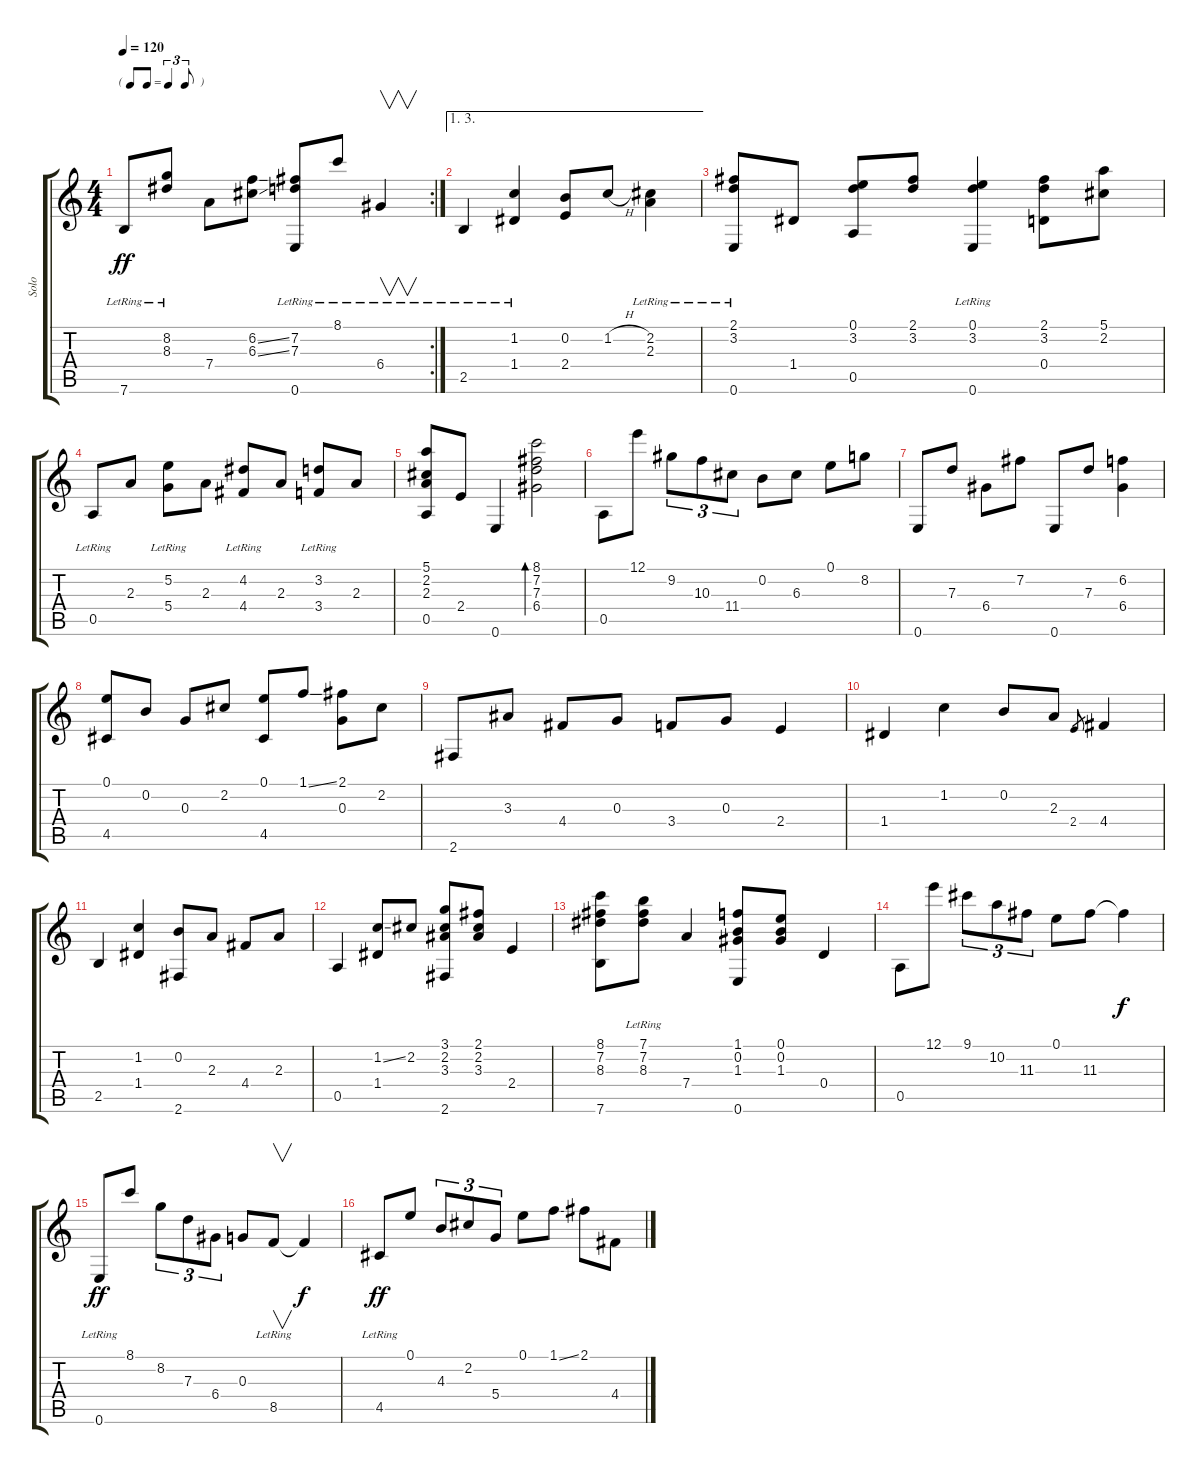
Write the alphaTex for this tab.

\track ("Solo" "Solo") {instrument acousticguitarsteel}
\staff {score tabs}
\tuning (E4 B3 G3 D3 A2 E2) {hide}
\rc 2
\ts (4 4)
\tf triplet8th
\tempo 120
\clef g2
\ks c
7.6{lr}.8{dy ff} (8.2{lr} 8.3{lr}).8 7.4.8 (6.2{ss} 6.3{ss}).8 (7.2 7.3 0.6{lr}).8 8.1{lr}.8 6.4{lr}.4{v} |
\ae (1 3)
2.5{lr}.4 (1.2 1.4{lr}).4 (0.2 2.4).8 1.2{h}.8 (2.2 2.3{lr}).4 |
(2.1 3.2 0.6{lr}).8 1.4.8 (0.1 3.2 0.5).8 (2.1 3.2).8 (0.1 3.2 0.6{lr}).4 (2.1 3.2 0.4).8 (5.1 2.2).8 |
0.5{lr}.8 2.3.8 (5.2 5.4{lr}).8 2.3.8 (4.2 4.4{lr}).8 2.3.8 (3.2 3.4{lr}).8 2.3.8 |
(5.1 2.2 2.3 0.5).8 2.4.8 0.6.4 (8.1 7.2 7.3 6.4).2{bd 240} |
0.5.8{balance 6 instrument clavinet} 12.1.8 9.2.8{tu (3 2)} 10.3.8{tu (3 2)} 11.4.8{tu (3 2)} 0.2.8 6.3.8 0.1.8 8.2.8 |
0.6.8 7.3.8 6.4.8 7.2.8 0.6.8 7.3.8 (6.2 6.4).4 |
(0.1 4.5).8 0.2.8 0.3.8 2.2.8 (0.1 4.5).8 1.1{ss}.8 (2.1 0.3).8 2.2.8 |
2.6.8 3.3.8 4.4.8 0.3.8 3.4.8 0.3.8 2.4.4 |
1.4.4 1.2.4 0.2.8 2.3.8 2.4.8{gr} 4.4.4 |
2.5.4 (1.2 1.4).4 (0.2 2.6).8 2.3.8 4.4.8 2.3.8 |
0.5.4 (1.2{ss} 1.4).8 2.2.8 (3.1 2.2 3.3 2.6).8 (2.1 2.2 3.3).8 2.4.4 |
(8.1 7.2 8.3 7.6).8 (7.1{lr} 7.2{lr} 8.3{lr}).8 7.4.4 (1.1 0.2 1.3 0.6).8 (0.1 0.2 1.3).8 0.4.4 |
0.5.8 12.1.8 9.1.8{tu (3 2)} 10.2.8{tu (3 2)} 11.3.8{tu (3 2)} 0.1.8 11.3.8 11.3{t}.4{dy f} |
0.6{lr}.8{dy ff} 8.1.8 8.2.8{tu (3 2)} 7.3.8{tu (3 2)} 6.4.8{tu (3 2)} 0.3.8 8.5{lr}.8{v} 8.5{t}.4{dy f} |
4.5{lr}.8{dy ff} 0.1.8 4.3.8{tu (3 2)} 2.2.8{tu (3 2)} 5.4.8{tu (3 2)} 0.1.8 1.1{ss}.8 2.1.8 4.4.8
